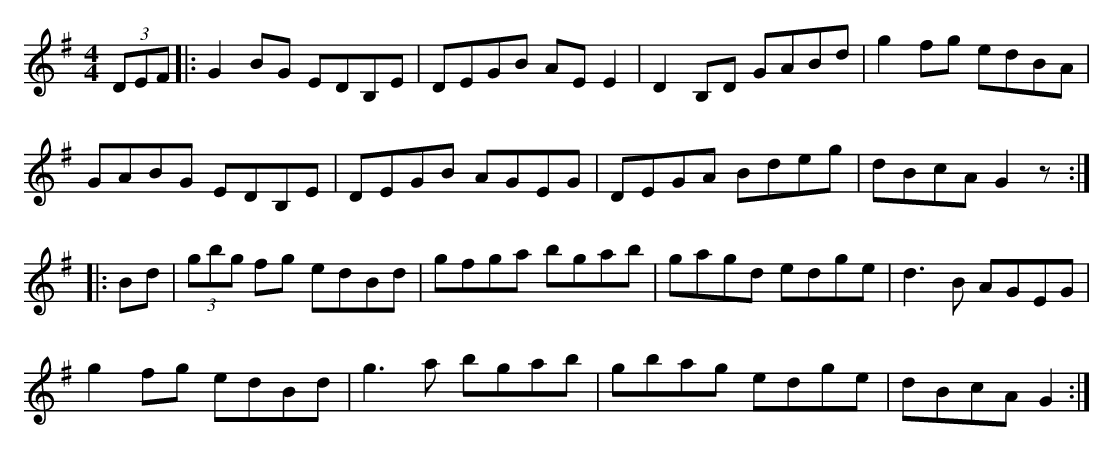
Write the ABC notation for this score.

X:1
M:4/4
K:G
(3DEF|:G2 BG EDB,E|DEGB AE E2|D2 B,D GABd|g2 fg edBA|
GABG EDB,E|DEGB AGEG|DEGA Bdeg|dBcA G2 z:|
|:Bd|(3gbg fg edBd|gfga bgab|gagd edge|d3B AGEG|
g2 fg edBd|g3a bgab|gbag edge|dBcA G2 :|
